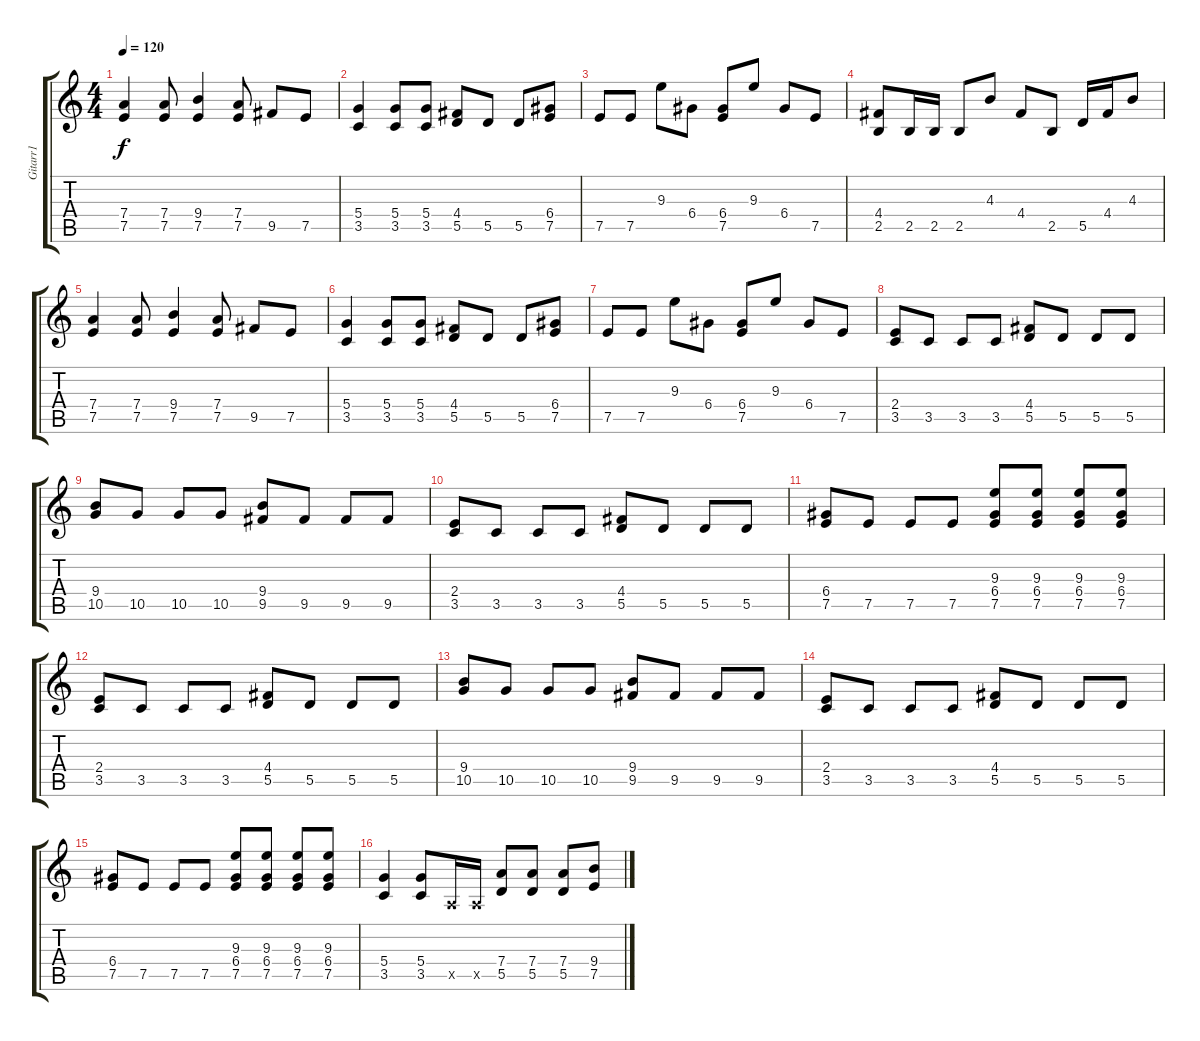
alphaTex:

\track ("Gitarr1" "Gitarr1") {instrument distortionguitar}
\staff {score tabs}
\tuning (E4 B3 G3 D3 A2 E2) {hide}
\ts (4 4)
\tempo 120
\clef g2
\ks c
(7.4 7.5).4{dy f} (7.4 7.5).8 (9.4 7.5).4 (7.4 7.5).8 9.5.8 7.5.8 |
(5.4 3.5).4 (5.4 3.5).8 (5.4 3.5).8 (4.4 5.5).8 5.5.8 5.5.8 (6.4 7.5).8 |
7.5.8 7.5.8 9.3.8 6.4.8 (6.4 7.5).8 9.3.8 6.4.8 7.5.8 |
(4.4 2.5).8 2.5.16 2.5.16 2.5.8 4.3.8 4.4.8 2.5.8 5.5.16 4.4.16 4.3.8 |
(7.4 7.5).4 (7.4 7.5).8 (9.4 7.5).4 (7.4 7.5).8 9.5.8 7.5.8 |
(5.4 3.5).4 (5.4 3.5).8 (5.4 3.5).8 (4.4 5.5).8 5.5.8 5.5.8 (6.4 7.5).8 |
7.5.8 7.5.8 9.3.8 6.4.8 (6.4 7.5).8 9.3.8 6.4.8 7.5.8 |
(2.4 3.5).8 3.5.8 3.5.8 3.5.8 (4.4 5.5).8 5.5.8 5.5.8 5.5.8 |
(9.4 10.5).8 10.5.8 10.5.8 10.5.8 (9.4 9.5).8 9.5.8 9.5.8 9.5.8 |
(2.4 3.5).8 3.5.8 3.5.8 3.5.8 (4.4 5.5).8 5.5.8 5.5.8 5.5.8 |
(6.4 7.5).8 7.5.8 7.5.8 7.5.8 (9.3 6.4 7.5).8 (9.3 6.4 7.5).8 (9.3 6.4 7.5).8 (9.3 6.4 7.5).8 |
(2.4 3.5).8 3.5.8 3.5.8 3.5.8 (4.4 5.5).8 5.5.8 5.5.8 5.5.8 |
(9.4 10.5).8 10.5.8 10.5.8 10.5.8 (9.4 9.5).8 9.5.8 9.5.8 9.5.8 |
(2.4 3.5).8 3.5.8 3.5.8 3.5.8 (4.4 5.5).8 5.5.8 5.5.8 5.5.8 |
(6.4 7.5).8 7.5.8 7.5.8 7.5.8 (9.3 6.4 7.5).8 (9.3 6.4 7.5).8 (9.3 6.4 7.5).8 (9.3 6.4 7.5).8 |
(5.4 3.5).4 (5.4 3.5).8 0.5{x}.16 0.5{x}.16 (7.4 5.5).8 (7.4 5.5).8 (7.4 5.5).8 (9.4 7.5).8
